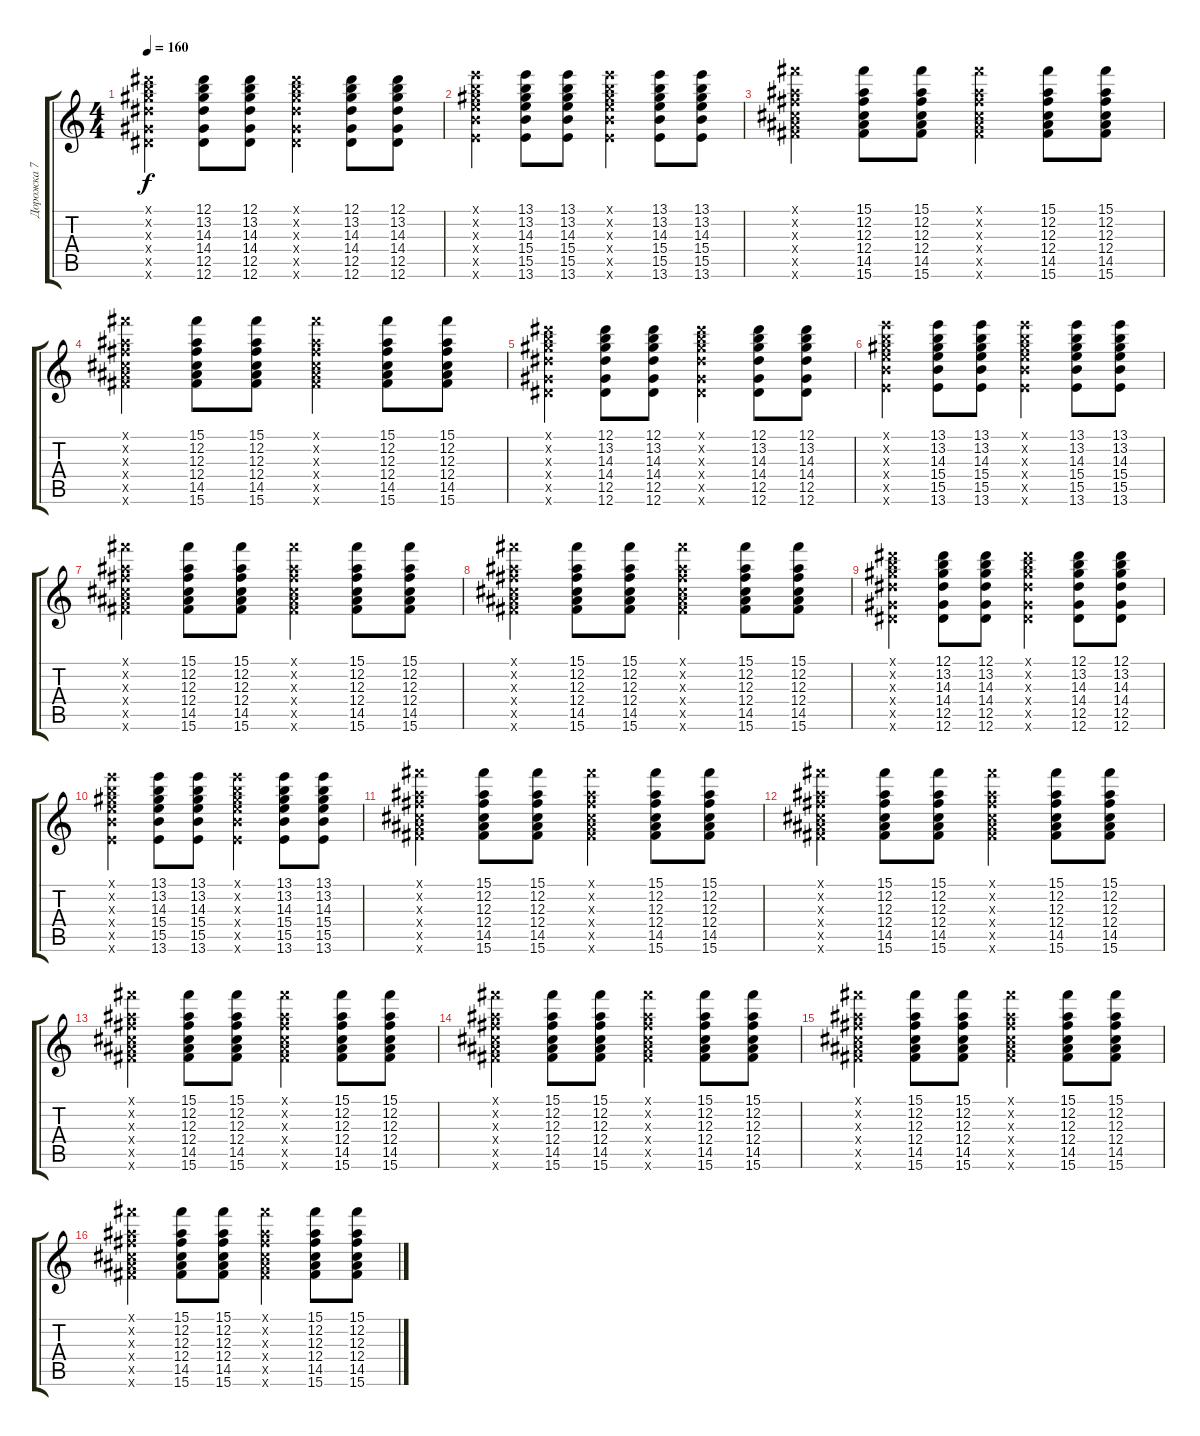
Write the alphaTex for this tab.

\track ("Дорожка 7" "Дорожка 7") {instrument acousticguitarsteel}
\staff {score tabs}
\tuning (Eb4 Bb3 Gb3 Db3 Ab2 Eb2) {hide}
\ts (4 4)
\tempo 160
\clef g2
\ks c
(12.1{x} 13.2{x} 14.3{x} 14.4{x} 12.5{x} 12.6{x}).4{dy f} (12.1 13.2 14.3 14.4 12.5 12.6).8 (12.1 13.2 14.3 14.4 12.5 12.6).8 (12.1{x} 13.2{x} 14.3{x} 14.4{x} 12.5{x} 12.6{x}).4 (12.1 13.2 14.3 14.4 12.5 12.6).8 (12.1 13.2 14.3 14.4 12.5 12.6).8 |
(13.1{x} 13.2{x} 14.3{x} 15.4{x} 15.5{x} 13.6{x}).4 (13.1 13.2 14.3 15.4 15.5 13.6).8 (13.1 13.2 14.3 15.4 15.5 13.6).8 (13.1{x} 13.2{x} 14.3{x} 15.4{x} 15.5{x} 13.6{x}).4 (13.1 13.2 14.3 15.4 15.5 13.6).8 (13.1 13.2 14.3 15.4 15.5 13.6).8 |
(15.1{x} 12.2{x} 12.3{x} 12.4{x} 14.5{x} 15.6{x}).4 (15.1 12.2 12.3 12.4 14.5 15.6).8 (15.1 12.2 12.3 12.4 14.5 15.6).8 (15.1{x} 12.2{x} 12.3{x} 12.4{x} 14.5{x} 15.6{x}).4 (15.1 12.2 12.3 12.4 14.5 15.6).8 (15.1 12.2 12.3 12.4 14.5 15.6).8 |
(15.1{x} 12.2{x} 12.3{x} 12.4{x} 14.5{x} 15.6{x}).4 (15.1 12.2 12.3 12.4 14.5 15.6).8 (15.1 12.2 12.3 12.4 14.5 15.6).8 (15.1{x} 12.2{x} 12.3{x} 12.4{x} 14.5{x} 15.6{x}).4 (15.1 12.2 12.3 12.4 14.5 15.6).8 (15.1 12.2 12.3 12.4 14.5 15.6).8 |
(12.1{x} 13.2{x} 14.3{x} 14.4{x} 12.5{x} 12.6{x}).4 (12.1 13.2 14.3 14.4 12.5 12.6).8 (12.1 13.2 14.3 14.4 12.5 12.6).8 (12.1{x} 13.2{x} 14.3{x} 14.4{x} 12.5{x} 12.6{x}).4 (12.1 13.2 14.3 14.4 12.5 12.6).8 (12.1 13.2 14.3 14.4 12.5 12.6).8 |
(13.1{x} 13.2{x} 14.3{x} 15.4{x} 15.5{x} 13.6{x}).4 (13.1 13.2 14.3 15.4 15.5 13.6).8 (13.1 13.2 14.3 15.4 15.5 13.6).8 (13.1{x} 13.2{x} 14.3{x} 15.4{x} 15.5{x} 13.6{x}).4 (13.1 13.2 14.3 15.4 15.5 13.6).8 (13.1 13.2 14.3 15.4 15.5 13.6).8 |
(15.1{x} 12.2{x} 12.3{x} 12.4{x} 14.5{x} 15.6{x}).4 (15.1 12.2 12.3 12.4 14.5 15.6).8 (15.1 12.2 12.3 12.4 14.5 15.6).8 (15.1{x} 12.2{x} 12.3{x} 12.4{x} 14.5{x} 15.6{x}).4 (15.1 12.2 12.3 12.4 14.5 15.6).8 (15.1 12.2 12.3 12.4 14.5 15.6).8 |
(15.1{x} 12.2{x} 12.3{x} 12.4{x} 14.5{x} 15.6{x}).4 (15.1 12.2 12.3 12.4 14.5 15.6).8 (15.1 12.2 12.3 12.4 14.5 15.6).8 (15.1{x} 12.2{x} 12.3{x} 12.4{x} 14.5{x} 15.6{x}).4 (15.1 12.2 12.3 12.4 14.5 15.6).8 (15.1 12.2 12.3 12.4 14.5 15.6).8 |
(12.1{x} 13.2{x} 14.3{x} 14.4{x} 12.5{x} 12.6{x}).4 (12.1 13.2 14.3 14.4 12.5 12.6).8 (12.1 13.2 14.3 14.4 12.5 12.6).8 (12.1{x} 13.2{x} 14.3{x} 14.4{x} 12.5{x} 12.6{x}).4 (12.1 13.2 14.3 14.4 12.5 12.6).8 (12.1 13.2 14.3 14.4 12.5 12.6).8 |
(13.1{x} 13.2{x} 14.3{x} 15.4{x} 15.5{x} 13.6{x}).4 (13.1 13.2 14.3 15.4 15.5 13.6).8 (13.1 13.2 14.3 15.4 15.5 13.6).8 (13.1{x} 13.2{x} 14.3{x} 15.4{x} 15.5{x} 13.6{x}).4 (13.1 13.2 14.3 15.4 15.5 13.6).8 (13.1 13.2 14.3 15.4 15.5 13.6).8 |
(15.1{x} 12.2{x} 12.3{x} 12.4{x} 14.5{x} 15.6{x}).4 (15.1 12.2 12.3 12.4 14.5 15.6).8 (15.1 12.2 12.3 12.4 14.5 15.6).8 (15.1{x} 12.2{x} 12.3{x} 12.4{x} 14.5{x} 15.6{x}).4 (15.1 12.2 12.3 12.4 14.5 15.6).8 (15.1 12.2 12.3 12.4 14.5 15.6).8 |
(15.1{x} 12.2{x} 12.3{x} 12.4{x} 14.5{x} 15.6{x}).4 (15.1 12.2 12.3 12.4 14.5 15.6).8 (15.1 12.2 12.3 12.4 14.5 15.6).8 (15.1{x} 12.2{x} 12.3{x} 12.4{x} 14.5{x} 15.6{x}).4 (15.1 12.2 12.3 12.4 14.5 15.6).8 (15.1 12.2 12.3 12.4 14.5 15.6).8 |
(15.1{x} 12.2{x} 12.3{x} 12.4{x} 14.5{x} 15.6{x}).4 (15.1 12.2 12.3 12.4 14.5 15.6).8 (15.1 12.2 12.3 12.4 14.5 15.6).8 (15.1{x} 12.2{x} 12.3{x} 12.4{x} 14.5{x} 15.6{x}).4 (15.1 12.2 12.3 12.4 14.5 15.6).8 (15.1 12.2 12.3 12.4 14.5 15.6).8 |
(15.1{x} 12.2{x} 12.3{x} 12.4{x} 14.5{x} 15.6{x}).4 (15.1 12.2 12.3 12.4 14.5 15.6).8 (15.1 12.2 12.3 12.4 14.5 15.6).8 (15.1{x} 12.2{x} 12.3{x} 12.4{x} 14.5{x} 15.6{x}).4 (15.1 12.2 12.3 12.4 14.5 15.6).8 (15.1 12.2 12.3 12.4 14.5 15.6).8 |
(15.1{x} 12.2{x} 12.3{x} 12.4{x} 14.5{x} 15.6{x}).4 (15.1 12.2 12.3 12.4 14.5 15.6).8 (15.1 12.2 12.3 12.4 14.5 15.6).8 (15.1{x} 12.2{x} 12.3{x} 12.4{x} 14.5{x} 15.6{x}).4 (15.1 12.2 12.3 12.4 14.5 15.6).8 (15.1 12.2 12.3 12.4 14.5 15.6).8 |
(15.1{x} 12.2{x} 12.3{x} 12.4{x} 14.5{x} 15.6{x}).4 (15.1 12.2 12.3 12.4 14.5 15.6).8 (15.1 12.2 12.3 12.4 14.5 15.6).8 (15.1{x} 12.2{x} 12.3{x} 12.4{x} 14.5{x} 15.6{x}).4 (15.1 12.2 12.3 12.4 14.5 15.6).8 (15.1 12.2 12.3 12.4 14.5 15.6).8
